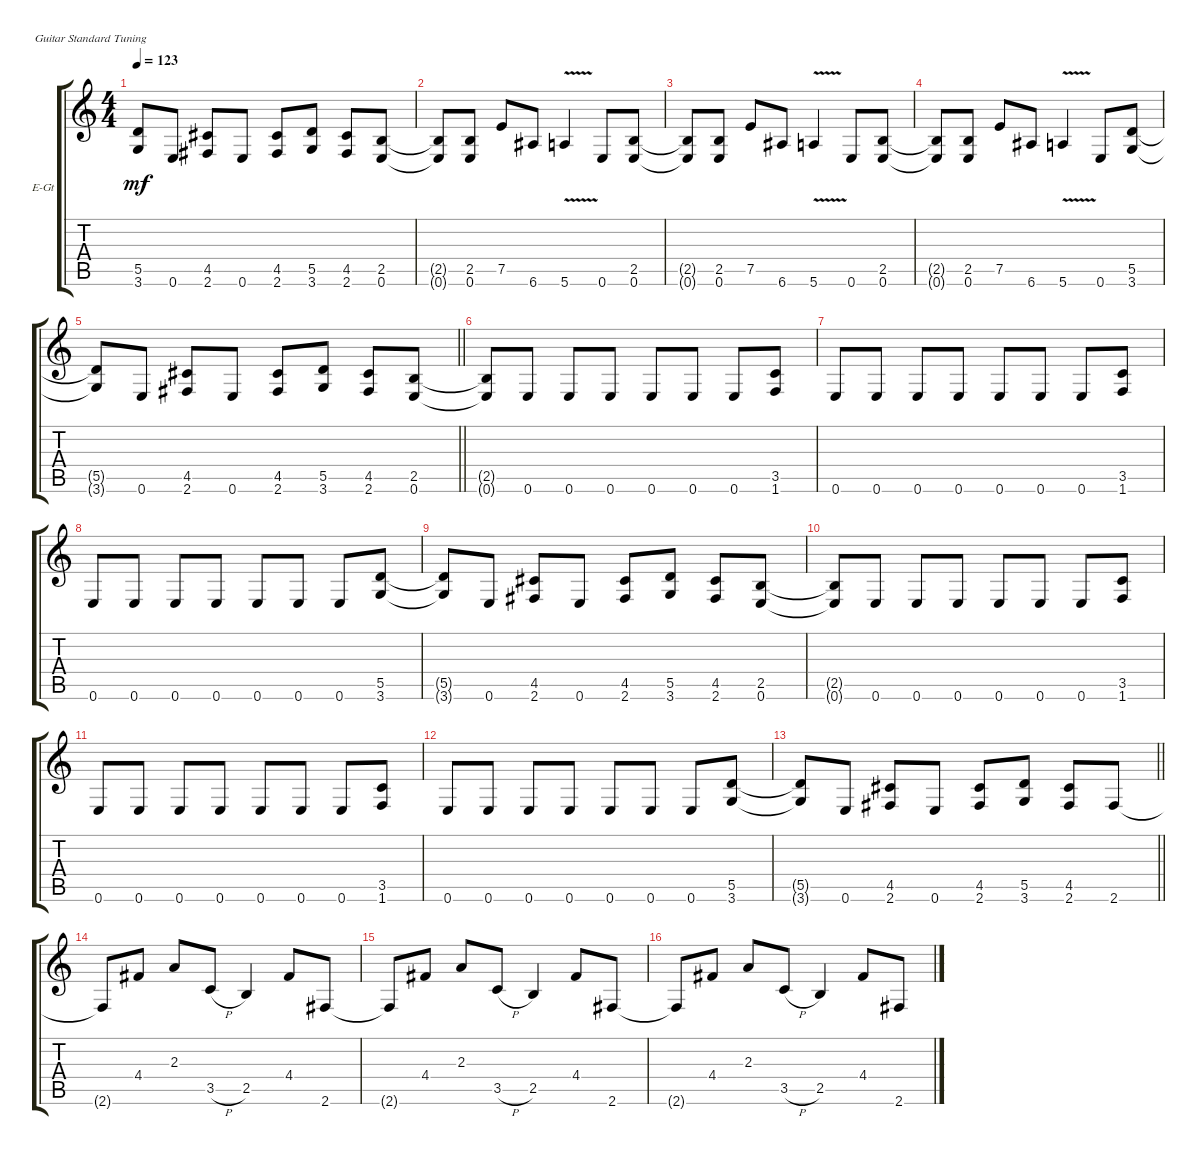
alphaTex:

\bracketExtendMode groupsimilarinstruments
\firstSystemTrackNameOrientation horizontal
\otherSystemsTrackNameOrientation horizontal
\track ("Electric guitar 2" "E-Gt") {instrument distortionguitar}
\staff {score tabs}
\tuning (E4 B3 G3 D3 A2 E2)
\ts (4 4)
\tempo 123
\clef g2
\ks c
(5.5{t} 3.6{t}).8{dy mf} 0.6.8 (4.5 2.6).8 0.6.8 (4.5 2.6).8 (5.5 3.6).8 (4.5 2.6).8 (2.5 0.6).8 |
(2.5{t} 0.6{t}).8 (2.5 0.6).8 7.5.8 6.6.8 5.6{v}.4 0.6.8 (2.5 0.6).8 |
(2.5{t} 0.6{t}).8 (2.5 0.6).8 7.5.8 6.6.8 5.6{v}.4 0.6.8 (2.5 0.6).8 |
(2.5{t} 0.6{t}).8 (2.5 0.6).8 7.5.8 6.6.8 5.6{v}.4 0.6.8 (5.5 3.6).8 |
\barLineRight lightlight
(5.5{t} 3.6{t}).8 0.6.8 (4.5 2.6).8 0.6.8 (4.5 2.6).8 (5.5 3.6).8 (4.5 2.6).8 (2.5 0.6).8 |
(2.5{t} 0.6{t}).8 0.6.8 0.6.8 0.6.8 0.6.8 0.6.8 0.6.8 (3.5 1.6).8 |
0.6.8 0.6.8 0.6.8 0.6.8 0.6.8 0.6.8 0.6.8 (3.5 1.6).8 |
0.6.8 0.6.8 0.6.8 0.6.8 0.6.8 0.6.8 0.6.8 (5.5 3.6).8 |
(5.5{t} 3.6{t}).8 0.6.8 (4.5 2.6).8 0.6.8 (4.5 2.6).8 (5.5 3.6).8 (4.5 2.6).8 (2.5 0.6).8 |
(2.5{t} 0.6{t}).8 0.6.8 0.6.8 0.6.8 0.6.8 0.6.8 0.6.8 (3.5 1.6).8 |
0.6.8 0.6.8 0.6.8 0.6.8 0.6.8 0.6.8 0.6.8 (3.5 1.6).8 |
0.6.8 0.6.8 0.6.8 0.6.8 0.6.8 0.6.8 0.6.8 (5.5 3.6).8 |
\barLineRight lightlight
(5.5{t} 3.6{t}).8 0.6.8 (4.5 2.6).8 0.6.8 (4.5 2.6).8 (5.5 3.6).8 (4.5 2.6).8 2.6.8 |
2.6{t}.8 4.4.8 2.3.8 3.5{h}.8 2.5.4 4.4.8 2.6.8 |
2.6{t}.8 4.4.8 2.3.8 3.5{h}.8 2.5.4 4.4.8 2.6.8 |
2.6{t}.8 4.4.8 2.3.8 3.5{h}.8 2.5.4 4.4.8 2.6.8
